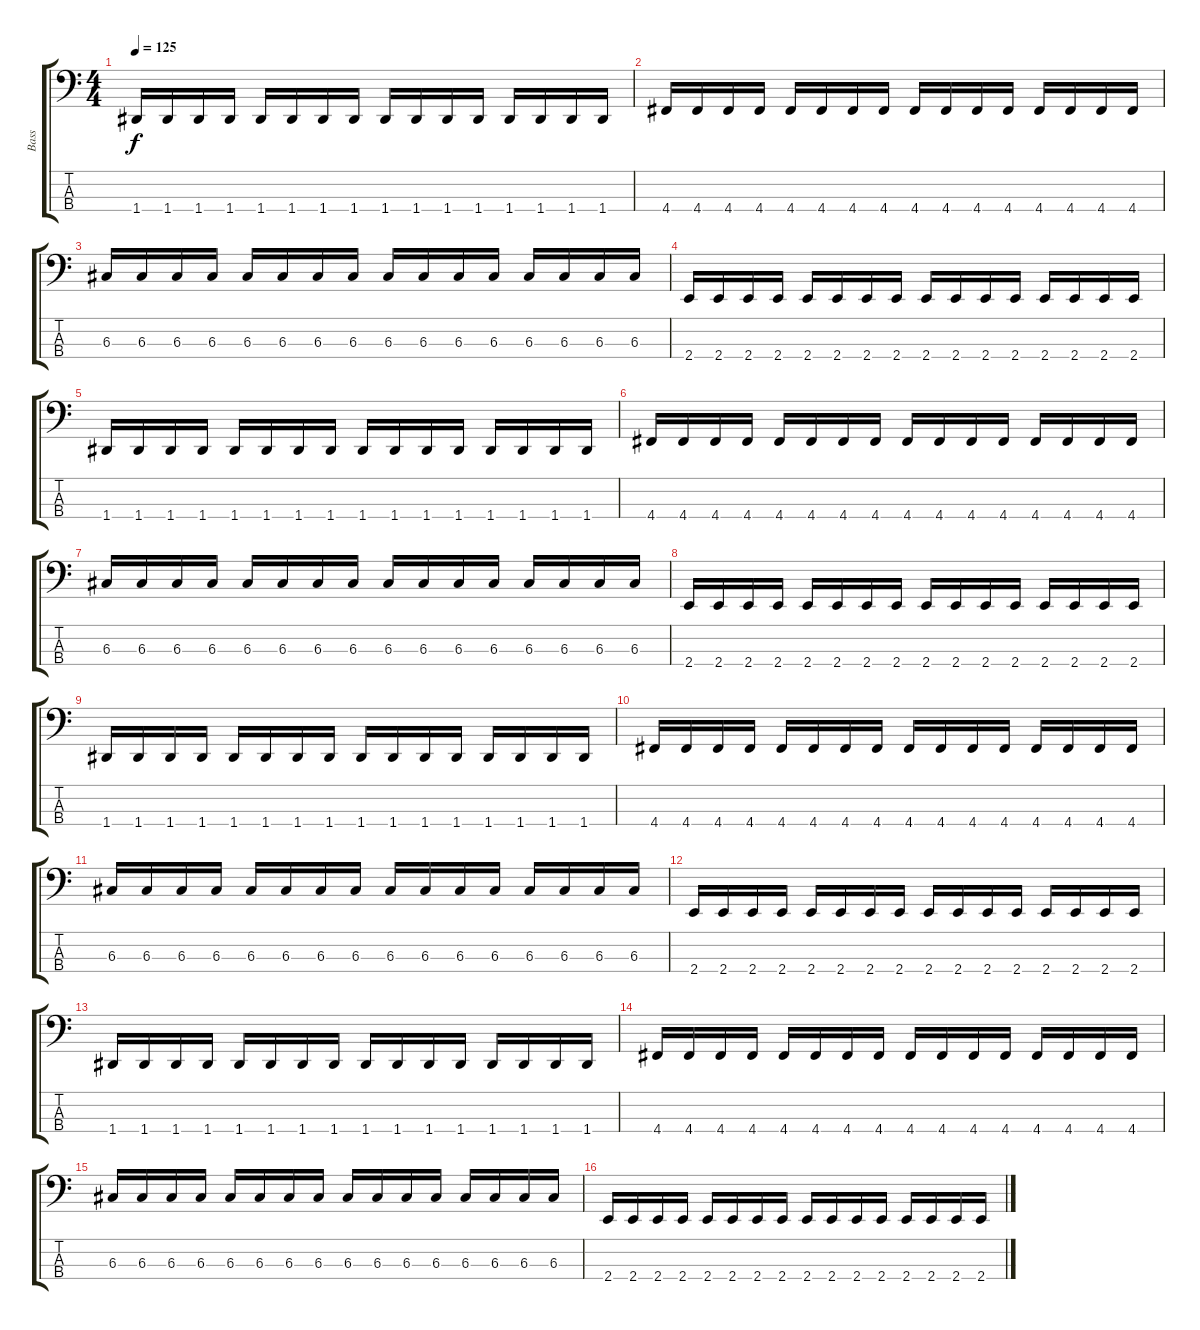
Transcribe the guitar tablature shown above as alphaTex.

\track ("Bass" "Bass") {instrument electricbasspick}
\staff {score tabs}
\tuning (F2 C2 G1 D1) {hide}
\ts (4 4)
\tempo 125
\clef f4
\ks c
1.4.16{dy f} 1.4.16 1.4.16 1.4.16 1.4.16 1.4.16 1.4.16 1.4.16 1.4.16 1.4.16 1.4.16 1.4.16 1.4.16 1.4.16 1.4.16 1.4.16 |
4.4.16 4.4.16 4.4.16 4.4.16 4.4.16 4.4.16 4.4.16 4.4.16 4.4.16 4.4.16 4.4.16 4.4.16 4.4.16 4.4.16 4.4.16 4.4.16 |
6.3.16 6.3.16 6.3.16 6.3.16 6.3.16 6.3.16 6.3.16 6.3.16 6.3.16 6.3.16 6.3.16 6.3.16 6.3.16 6.3.16 6.3.16 6.3.16 |
2.4.16 2.4.16 2.4.16 2.4.16 2.4.16 2.4.16 2.4.16 2.4.16 2.4.16 2.4.16 2.4.16 2.4.16 2.4.16 2.4.16 2.4.16 2.4.16 |
1.4.16 1.4.16 1.4.16 1.4.16 1.4.16 1.4.16 1.4.16 1.4.16 1.4.16 1.4.16 1.4.16 1.4.16 1.4.16 1.4.16 1.4.16 1.4.16 |
4.4.16 4.4.16 4.4.16 4.4.16 4.4.16 4.4.16 4.4.16 4.4.16 4.4.16 4.4.16 4.4.16 4.4.16 4.4.16 4.4.16 4.4.16 4.4.16 |
6.3.16 6.3.16 6.3.16 6.3.16 6.3.16 6.3.16 6.3.16 6.3.16 6.3.16 6.3.16 6.3.16 6.3.16 6.3.16 6.3.16 6.3.16 6.3.16 |
2.4.16 2.4.16 2.4.16 2.4.16 2.4.16 2.4.16 2.4.16 2.4.16 2.4.16 2.4.16 2.4.16 2.4.16 2.4.16 2.4.16 2.4.16 2.4.16 |
1.4.16 1.4.16 1.4.16 1.4.16 1.4.16 1.4.16 1.4.16 1.4.16 1.4.16 1.4.16 1.4.16 1.4.16 1.4.16 1.4.16 1.4.16 1.4.16 |
4.4.16 4.4.16 4.4.16 4.4.16 4.4.16 4.4.16 4.4.16 4.4.16 4.4.16 4.4.16 4.4.16 4.4.16 4.4.16 4.4.16 4.4.16 4.4.16 |
6.3.16 6.3.16 6.3.16 6.3.16 6.3.16 6.3.16 6.3.16 6.3.16 6.3.16 6.3.16 6.3.16 6.3.16 6.3.16 6.3.16 6.3.16 6.3.16 |
2.4.16 2.4.16 2.4.16 2.4.16 2.4.16 2.4.16 2.4.16 2.4.16 2.4.16 2.4.16 2.4.16 2.4.16 2.4.16 2.4.16 2.4.16 2.4.16 |
1.4.16 1.4.16 1.4.16 1.4.16 1.4.16 1.4.16 1.4.16 1.4.16 1.4.16 1.4.16 1.4.16 1.4.16 1.4.16 1.4.16 1.4.16 1.4.16 |
4.4.16 4.4.16 4.4.16 4.4.16 4.4.16 4.4.16 4.4.16 4.4.16 4.4.16 4.4.16 4.4.16 4.4.16 4.4.16 4.4.16 4.4.16 4.4.16 |
6.3.16 6.3.16 6.3.16 6.3.16 6.3.16 6.3.16 6.3.16 6.3.16 6.3.16 6.3.16 6.3.16 6.3.16 6.3.16 6.3.16 6.3.16 6.3.16 |
2.4.16 2.4.16 2.4.16 2.4.16 2.4.16 2.4.16 2.4.16 2.4.16 2.4.16 2.4.16 2.4.16 2.4.16 2.4.16 2.4.16 2.4.16 2.4.16
